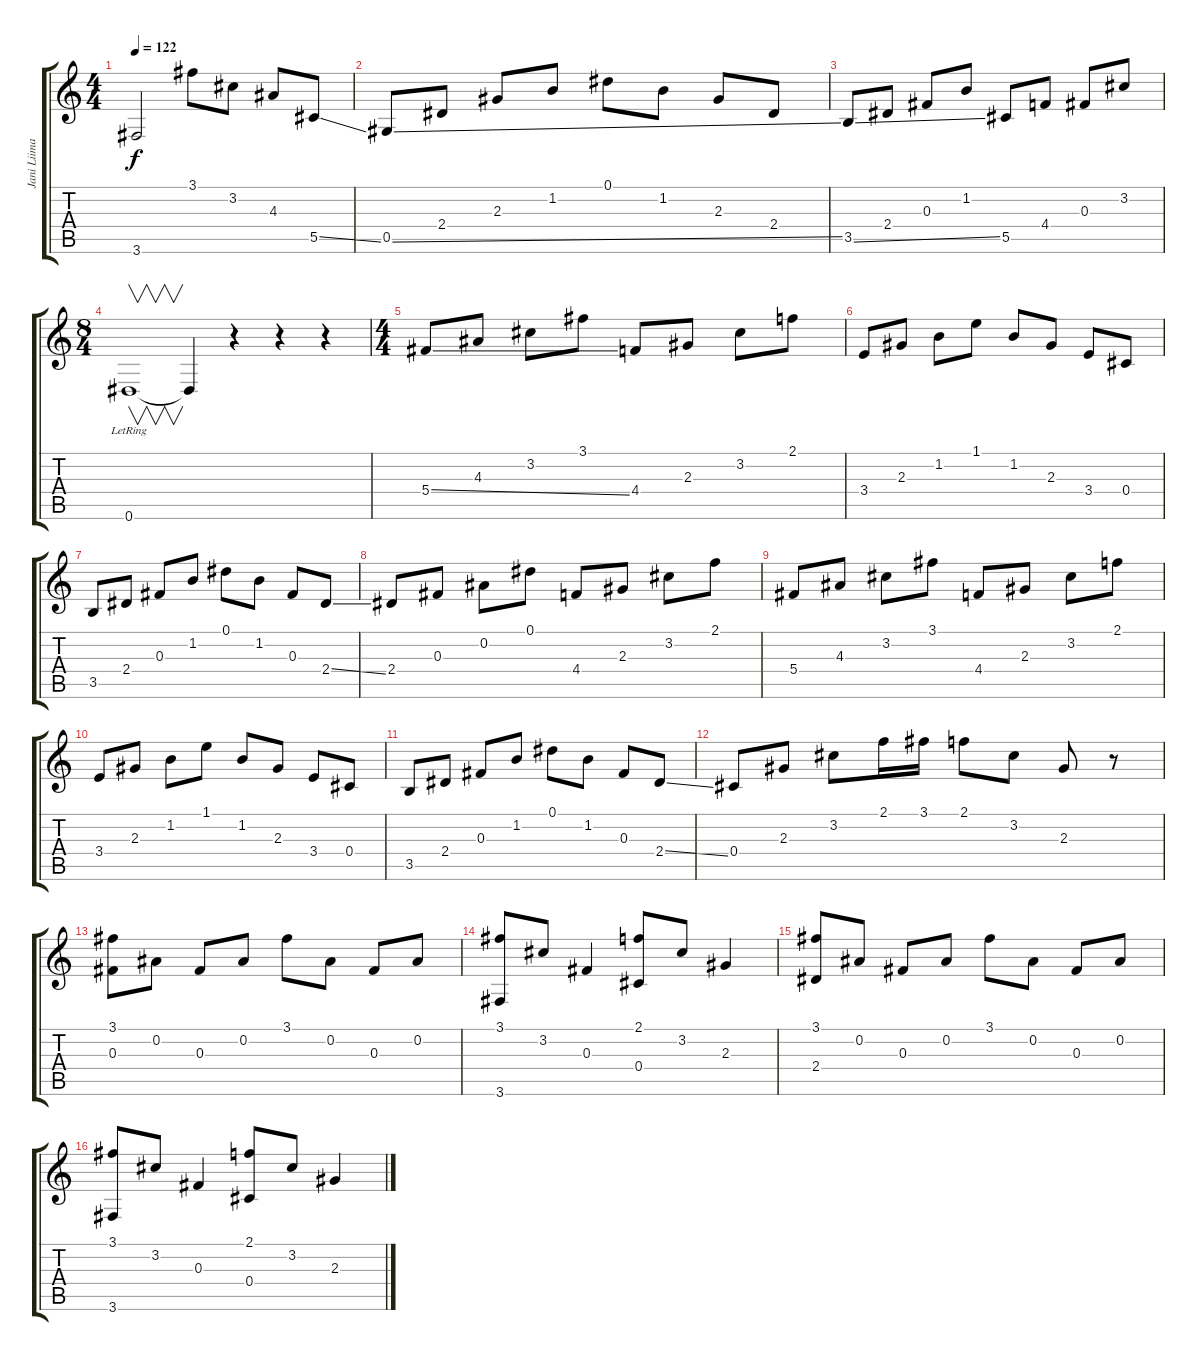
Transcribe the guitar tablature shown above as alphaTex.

\track ("Jani Liimatainen" "Jani Liima") {instrument electricguitarclean}
\staff {score tabs}
\tuning (Eb4 Bb3 Gb3 Db3 Ab2 Eb2) {hide}
\ts (4 4)
\tempo 122
\clef g2
\ks c
3.6.2{dy f} 3.1.8 3.2.8 4.3.8 5.5{ss}.8 |
0.5{ss}.8 2.4.8 2.3.8 1.2.8 0.1.8 1.2.8 2.3.8 2.4.8 |
3.5{ss}.8 2.4.8 0.3.8 1.2.8 5.5.8 4.4.8 0.3.8 3.2.8 |
\ts (8 4)
0.6{lr}.1{v} 0.6{t}.4 r.4 r.4 r.4 |
\ts (4 4)
5.4{ss}.8 4.3.8 3.2.8 3.1.8 4.4.8 2.3.8 3.2.8 2.1.8 |
3.4.8 2.3.8 1.2.8 1.1.8 1.2.8 2.3.8 3.4.8 0.4.8 |
3.5.8 2.4.8 0.3.8 1.2.8 0.1.8 1.2.8 0.3.8 2.4{ss}.8 |
2.4.8 0.3.8 0.2.8 0.1.8 4.4.8 2.3.8 3.2.8 2.1.8 |
5.4.8 4.3.8 3.2.8 3.1.8 4.4.8 2.3.8 3.2.8 2.1.8 |
3.4.8 2.3.8 1.2.8 1.1.8 1.2.8 2.3.8 3.4.8 0.4.8 |
3.5.8 2.4.8 0.3.8 1.2.8 0.1.8 1.2.8 0.3.8 2.4{ss}.8 |
0.4.8 2.3.8 3.2.8 2.1.16 3.1.16 2.1.8 3.2.8 2.3.8 r.8 |
(3.1 0.3).8 0.2.8 0.3.8 0.2.8 3.1.8 0.2.8 0.3.8 0.2.8 |
(3.1 3.6).8 3.2.8 0.3.4 (2.1 0.4).8 3.2.8 2.3.4 |
(3.1 2.4).8 0.2.8 0.3.8 0.2.8 3.1.8 0.2.8 0.3.8 0.2.8 |
(3.1 3.6).8 3.2.8 0.3.4 (2.1 0.4).8 3.2.8 2.3.4
